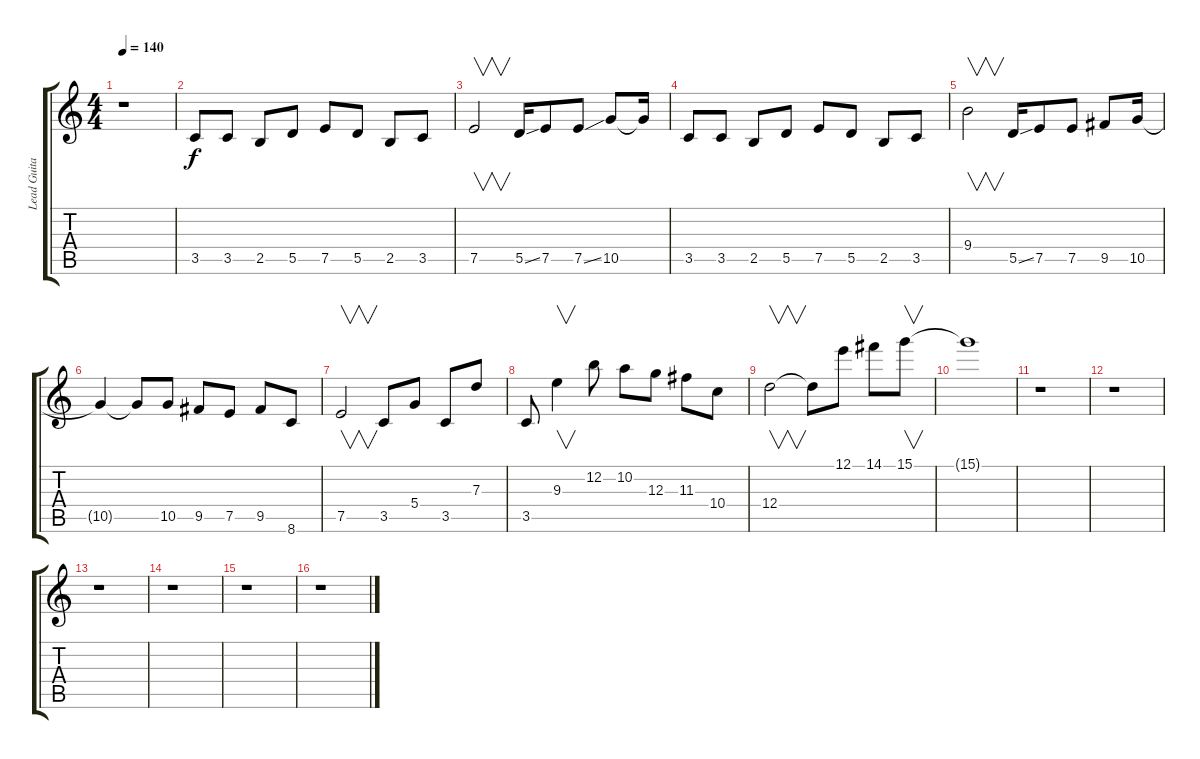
\track ("Lead Guitar" "Lead Guita") {instrument acousticguitarsteel}
\staff {score tabs}
\tuning (E4 B3 G3 D3 A2 E2) {hide}
\ts (4 4)
\tempo 140
\clef g2
\ks c
r.1{dy f} |
3.5.8 3.5.8 2.5.8 5.5.8 7.5.8 5.5.8 2.5.8 3.5.8 |
7.5.2{v} 5.5{ss}.16 7.5.8 7.5{ss}.8 10.5.8 10.5{t}.16 |
3.5.8 3.5.8 2.5.8 5.5.8 7.5.8 5.5.8 2.5.8 3.5.8 |
9.4.2{v} 5.5{ss}.16 7.5.8 7.5.8 9.5.8 10.5.16 |
10.5{t}.4 10.5{t}.8 10.5.8 9.5.8 7.5.8 9.5.8 8.6.8 |
7.5.2{v} 3.5.8 5.4.8 3.5.8 7.3.8 |
3.5.8 9.3.4{v} 12.2.8 10.2.8 12.3.8 11.3.8 10.4.8 |
12.4.2{v} 12.4{t}.8 12.1.8 14.1.8 15.1.8{v} |
15.1{t}.1 |
r.1 |
r.1 |
r.1 |
r.1 |
r.1 |
r.1
